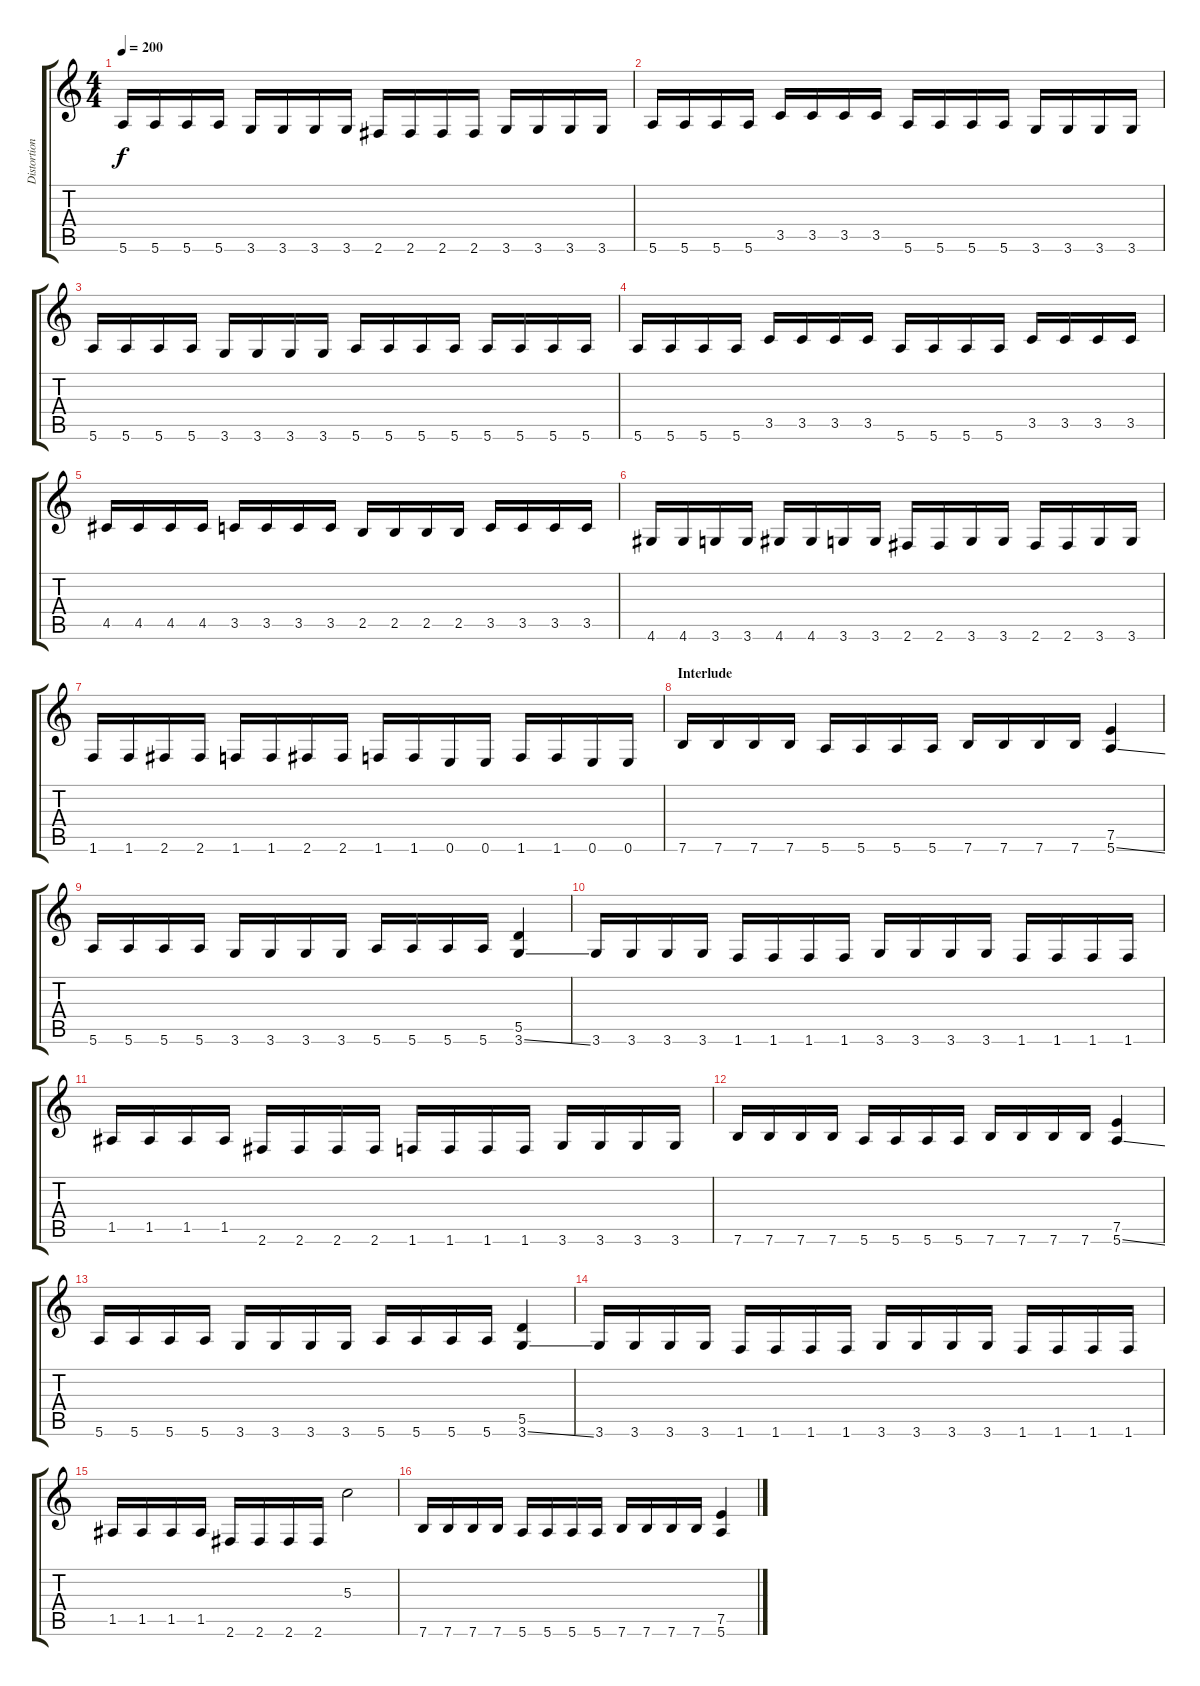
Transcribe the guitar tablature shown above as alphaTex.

\track ("Distortion Guitar 2" "Distortion") {instrument distortionguitar}
\staff {score tabs}
\tuning (E4 B3 G3 D3 A2 E2) {hide}
\ts (4 4)
\tempo 200
\clef g2
\ks c
5.6.16{dy f} 5.6.16 5.6.16 5.6.16 3.6.16 3.6.16 3.6.16 3.6.16 2.6.16 2.6.16 2.6.16 2.6.16 3.6.16 3.6.16 3.6.16 3.6.16 |
5.6.16 5.6.16 5.6.16 5.6.16 3.5.16 3.5.16 3.5.16 3.5.16 5.6.16 5.6.16 5.6.16 5.6.16 3.6.16 3.6.16 3.6.16 3.6.16 |
5.6.16 5.6.16 5.6.16 5.6.16 3.6.16 3.6.16 3.6.16 3.6.16 5.6.16 5.6.16 5.6.16 5.6.16 5.6.16 5.6.16 5.6.16 5.6.16 |
5.6.16 5.6.16 5.6.16 5.6.16 3.5.16 3.5.16 3.5.16 3.5.16 5.6.16 5.6.16 5.6.16 5.6.16 3.5.16 3.5.16 3.5.16 3.5.16 |
4.5.16 4.5.16 4.5.16 4.5.16 3.5.16 3.5.16 3.5.16 3.5.16 2.5.16 2.5.16 2.5.16 2.5.16 3.5.16 3.5.16 3.5.16 3.5.16 |
4.6.16 4.6.16 3.6.16 3.6.16 4.6.16 4.6.16 3.6.16 3.6.16 2.6.16 2.6.16 3.6.16 3.6.16 2.6.16 2.6.16 3.6.16 3.6.16 |
1.6.16 1.6.16 2.6.16 2.6.16 1.6.16 1.6.16 2.6.16 2.6.16 1.6.16 1.6.16 0.6.16 0.6.16 1.6.16 1.6.16 0.6.16 0.6.16 |
\section ("" "Interlude ")
7.6.16 7.6.16 7.6.16 7.6.16 5.6.16 5.6.16 5.6.16 5.6.16 7.6.16 7.6.16 7.6.16 7.6.16 (7.5 5.6{ss}).4 |
5.6.16 5.6.16 5.6.16 5.6.16 3.6.16 3.6.16 3.6.16 3.6.16 5.6.16 5.6.16 5.6.16 5.6.16 (5.5 3.6{ss}).4 |
3.6.16 3.6.16 3.6.16 3.6.16 1.6.16 1.6.16 1.6.16 1.6.16 3.6.16 3.6.16 3.6.16 3.6.16 1.6.16 1.6.16 1.6.16 1.6.16 |
1.5.16 1.5.16 1.5.16 1.5.16 2.6.16 2.6.16 2.6.16 2.6.16 1.6.16 1.6.16 1.6.16 1.6.16 3.6.16 3.6.16 3.6.16 3.6.16 |
7.6.16 7.6.16 7.6.16 7.6.16 5.6.16 5.6.16 5.6.16 5.6.16 7.6.16 7.6.16 7.6.16 7.6.16 (7.5 5.6{ss}).4 |
5.6.16 5.6.16 5.6.16 5.6.16 3.6.16 3.6.16 3.6.16 3.6.16 5.6.16 5.6.16 5.6.16 5.6.16 (5.5 3.6{ss}).4 |
3.6.16 3.6.16 3.6.16 3.6.16 1.6.16 1.6.16 1.6.16 1.6.16 3.6.16 3.6.16 3.6.16 3.6.16 1.6.16 1.6.16 1.6.16 1.6.16 |
1.5.16 1.5.16 1.5.16 1.5.16 2.6.16 2.6.16 2.6.16 2.6.16 5.3.2 |
7.6.16 7.6.16 7.6.16 7.6.16 5.6.16 5.6.16 5.6.16 5.6.16 7.6.16 7.6.16 7.6.16 7.6.16 (7.5 5.6{ss}).4
